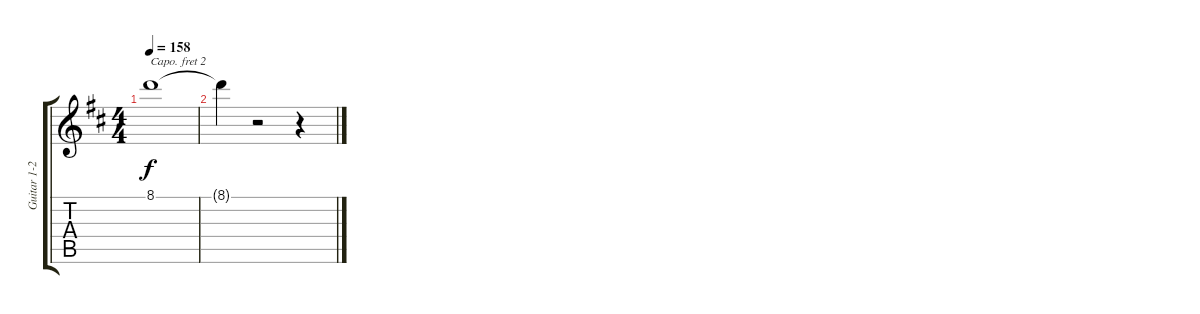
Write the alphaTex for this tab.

\track ("Guitar 1-2" "Guitar 1-2") {instrument acousticguitarsteel}
\staff {score tabs}
\capo 2
\tuning (E4 B3 G3 D3 A2 E2) {hide}
\ts (4 4)
\tempo 158
\clef g2
\ks d
8.1.1{dy f} |
8.1{t}.4 r.2 r.4
